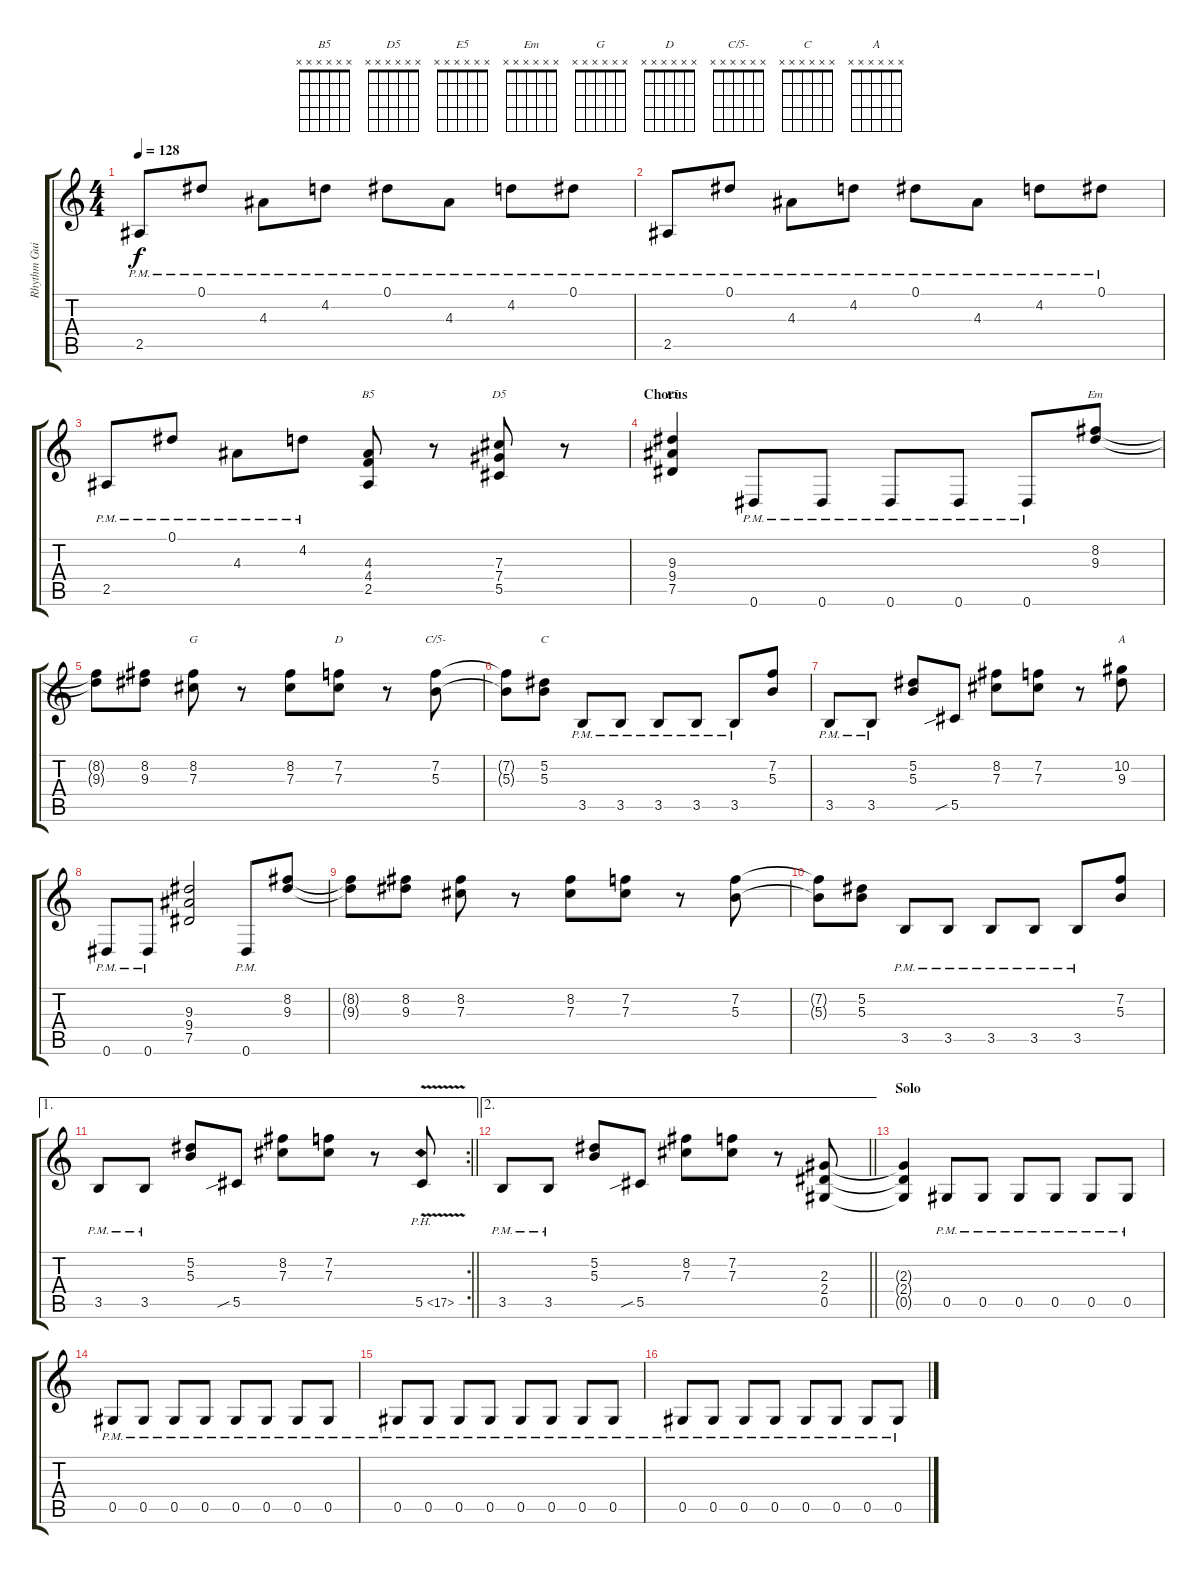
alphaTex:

\track ("Rhythm Guitar [Warren DeMartini]" "Rhythm Gui") {instrument distortionguitar}
\staff {score tabs}
\tuning (Eb4 Bb3 Gb3 Db3 Ab2 Eb2) {hide}
\chord ("B5" x x x x x x)
\chord ("D5" x x x x x x)
\chord ("E5" x x x x x x)
\chord ("Em" x x x x x x)
\chord ("G" x x x x x x)
\chord ("D" x x x x x x)
\chord ("C/5-" x x x x x x)
\chord ("C" x x x x x x)
\chord ("A" x x x x x x)
\ts (4 4)
\tempo 128
\clef g2
\ks c
2.5{pm}.8{dy f} 0.1{pm}.8 4.3{pm}.8 4.2{pm}.8 0.1{pm}.8 4.3{pm}.8 4.2{pm}.8 0.1{pm}.8 |
2.5{pm}.8 0.1{pm}.8 4.3{pm}.8 4.2{pm}.8 0.1{pm}.8 4.3{pm}.8 4.2{pm}.8 0.1{pm}.8 |
2.5{pm}.8 0.1{pm}.8 4.3{pm}.8 4.2{pm}.8 (4.3 4.4 2.5).8{ch "B5"} r.8 (7.3 7.4 5.5).8{ch "D5"} r.8 |
\section ("" "Chorus")
(9.3 9.4 7.5).4{ch "E5"} 0.6{pm}.8 0.6{pm}.8 0.6{pm}.8 0.6{pm}.8 0.6{pm}.8 (8.2 9.3).8{ch "Em"} |
(8.2{t} 9.3{t}).8 (8.2 9.3).8 (8.2 7.3).8{ch "G"} r.8 (8.2 7.3).8 (7.2 7.3).8{ch "D"} r.8 (7.2 5.3).8{ch "C/5-"} |
(7.2{t} 5.3{t}).8 (5.2 5.3).8{ch "C"} 3.5{pm}.8 3.5{pm}.8 3.5{pm}.8 3.5{pm}.8 3.5{pm}.8 (7.2 5.3).8 |
3.5{pm}.8 3.5{pm}.8 (5.2 5.3).8 5.5{sib}.8 (8.2 7.3).8 (7.2 7.3).8 r.8 (10.2 9.3).8{ch "A"} |
0.6{pm}.8 0.6{pm}.8 (9.3 9.4 7.5).2 0.6{pm}.8 (8.2 9.3).8 |
(8.2{t} 9.3{t}).8 (8.2 9.3).8 (8.2 7.3).8 r.8 (8.2 7.3).8 (7.2 7.3).8 r.8 (7.2 5.3).8 |
(7.2{t} 5.3{t}).8 (5.2 5.3).8 3.5{pm}.8 3.5{pm}.8 3.5{pm}.8 3.5{pm}.8 3.5{pm}.8 (7.2 5.3).8 |
\ae 1
\rc 2
\barLineRight lightlight
3.5{pm}.8 3.5{pm}.8 (5.2 5.3).8 5.5{sib}.8 (8.2 7.3).8 (7.2 7.3).8 r.8 5.5{ph 12 v}.8 |
\ae 2
\barLineRight lightlight
3.5{pm}.8 3.5{pm}.8 (5.2 5.3).8 5.5{sib}.8 (8.2 7.3).8 (7.2 7.3).8 r.8 (2.3 2.4 0.5).8 |
\section ("" "Solo")
(2.3{t} 2.4{t} 0.5{t}).4 0.5{pm}.8 0.5{pm}.8 0.5{pm}.8 0.5{pm}.8 0.5{pm}.8 0.5{pm}.8 |
0.5{pm}.8 0.5{pm}.8 0.5{pm}.8 0.5{pm}.8 0.5{pm}.8 0.5{pm}.8 0.5{pm}.8 0.5{pm}.8 |
0.5{pm}.8 0.5{pm}.8 0.5{pm}.8 0.5{pm}.8 0.5{pm}.8 0.5{pm}.8 0.5{pm}.8 0.5{pm}.8 |
0.5{pm}.8 0.5{pm}.8 0.5{pm}.8 0.5{pm}.8 0.5{pm}.8 0.5{pm}.8 0.5{pm}.8 0.5{pm}.8
